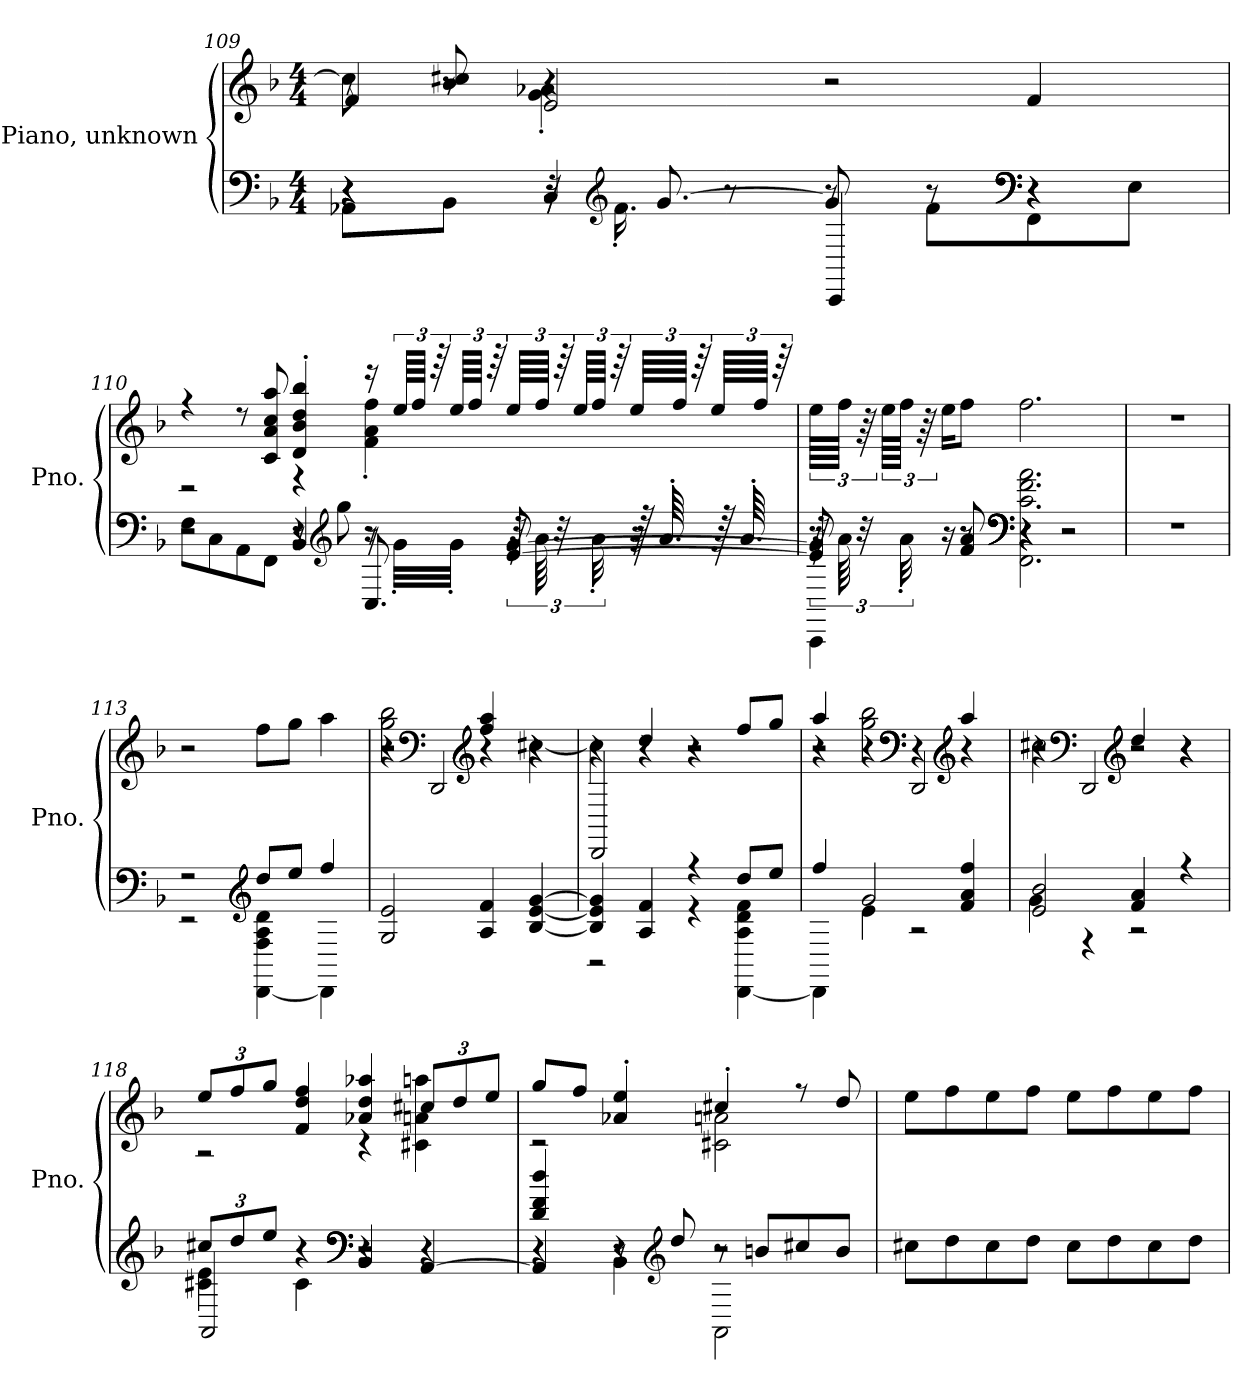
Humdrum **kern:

**kern	**kern
*part1	*part1
*staff2	*staff1
*I"Piano, unknown	*
*I'Pno.	*
!!LO:LB:g=z
*clefF4	*clefG2
*k[b-]	*k[b-]
*M4/4	*M4/4
=109	=109
*^	*^
*	*^	*	*^
4r	8AA-X\L	4r	8r	8cc\]	4f/
.	8BB-\J	.	8b-/ 8cc#X/	8r	.
16r	32r	4C/	2e/	4g\' 4a-X\'	4r
*clefG2	*	*	*	*	*
.	16.f'\	.	.	.	.
[8.g/	.	.	.	.	.
.	8r	.	.	.	.
8g/]	8r	4CC/	.	2r	2r
8r	8f\L	.	.	.	.
*clefF4	*	*	*	*	*
4r	8FF\	4r	4f/	.	.
.	8E\J	.	.	.	.
*	*	*	*	*v	*v
!!LO:LB:g=z
=110	=110	=110	=110	=110
2r	8F\L	2r	4r	2r
.	8C\	.	.	.
.	8AA\	.	8r	.
.	8FF\J	.	8c/ 8a/ 8cc/ 8aa/	.
4r	8r	4BB-/	4d/' 4b-/' 4dd/' 4bb-/'	4r
*clefG2	*	*	*	*
.	8gg\	.	.	.
8r	16r	8.C/	16r	4f\' 4a\' 4ff\'
.	32g'\LLL	.	96ee/LLLL	.
.	.	.	96ff/JJJJ	.
.	.	.	96r	.
.	32g'\JJJ	.	96ee/LLLL	.
.	.	.	96ff/JJJJ	.
.	.	.	96r	.
[8e/ [8g/	96r	.	96ee/LLLL	.
.	96a\	.	96ff/JJJJ	.
.	48r	.	96r	.
.	.	.	96ee/LLLL	.
.	48a'\	.	96ff/JJJJ	.
.	.	.	96r	.
.	16r	128r	96ee/LLLL	.
.	.	64.a'/	.	.
.	.	.	96ff/JJJJ	.
.	.	.	96r	.
.	.	128r	96ee/LLLL	.
.	.	64.a'/	.	.
.	.	.	96ff/JJJJ	.
.	.	.	96r	.
*	*	*	*v	*v
=111	=111	=111	=111
*	*	*^	*
8e/] 8g/]	96r	8r	4CC\	96ee\LLLL
.	96a\	.	.	96ff\JJJJ
.	48r	.	.	96r
.	.	.	.	96ee\LLLL
.	48a'\	.	.	96ff\JJJJ
.	.	.	.	96r
.	16r	.	.	16ee\KL
8r	8r	8f/ 8a/	.	8ff\J
*clefF4	*	*	*	*
4r	2.FF\ 2.c\ 2.f\ 2.a\	4r	4r	2.ff\
2r	.	2r	2r	.
*v	*v	*v	*v	*
=112	=112
1r	1r
!!LO:LB:g=z
=113	=113
*^	*
2r	2r	2r
*clefG2	*	*
8dd/L	[4DD\ 4F\ 4A\ 4d\	8ff\L
8ee/J	.	8gg\J
4ff/	4DD\]	4aa\
*v	*v	*
=114	=114
*	*^
*	*	*^
2G/ 2e/	2r	2gg\ 2bb-\	4r
*	*clefF4	*	*
.	.	.	2DD/
*	*clefG2	*	*
4A/ 4f/	4ff/ 4aa/	4r	.
[4B-/ [4e/ [4g/	4r	[4cc#X\	4r
=115	=115	=115	=115
*^	*	*	*
4B-/] 4e/] 4g/]	2r	4r	4cc#\]	2DD/
4A/ 4f/	.	4dd/	4r	.
4r	4r	4r	2r	2r
8dd/L	[4DD\ 4A\ 4d\ 4f\	8ff/L	.	.
8ee/J	.	8gg/J	.	.
=116	=116	=116	=116	=116
4ff/	4DD\]	4aa/	4r	2r
2g/	4e\	4r	2gg\ 2bb-\	.
*	*	*clefF4	*	*
.	2r	4r	.	2DD/
*	*	*clefG2	*	*
4f/ 4a/ 4ff/	.	4aa/	4r	.
=117	=117	=117	=117	=117
2e/ 2b-/	4g\	2r	2cc#X\	4r
*	*	*clefF4	*	*
.	4r	.	.	2DD/
*	*	*clefG2	*	*
4f/ 4a/	2r	4dd/	2r	.
4r	.	4r	.	4r
*v	*v	*	*	*
*	*v	*v	*v
!!LO:LB:g=z
=118	=118
*Xbrackettup	*Xbrackettup
*^	*^
*	*^	*	*
12cc#X/L	4c#X\ 4e\	2AA/	12ee/L	2r
12dd/	.	.	12ff/	.
12ee/J	.	.	12gg/J	.
4r	4c#\	.	4f/ 4dd/ 4ff/	.
*clefF4	*	*	*	*
4BB-/	2r	4r	4a-X/ 4dd/ 4aa-X/	4r
4r	.	[4AA/	12cc#X/L	4c#X\ 4an\ 4aan\
.	.	.	12dd/	.
.	.	.	12ee/J	.
=119	=119	=119	=119	=119
4d/ 4f/ 4dd/	4r	4AA/]	8gg/L	2r
.	.	.	8ff/J	.
8r	4BB-\	4r	4a-X/' 4ee/'	.
*clefG2	*	*	*	*
8dd/	.	.	.	.
8r	2AA\	2r	4cc#X'/	2c#X\ 2an\
8bn/L	.	.	.	.
8cc#X/	.	.	8r	.
8b/J	.	.	8dd/	.
*v	*v	*v	*	*
*	*v	*v
=120	=120
8cc#X\L	8ee\L
8dd\	8ff\
8cc#\	8ee\
8dd\J	8ff\J
8cc#\L	8ee\L
8dd\	8ff\
8cc#\	8ee\
8dd\J	8ff\J
=	=
*-	*-
